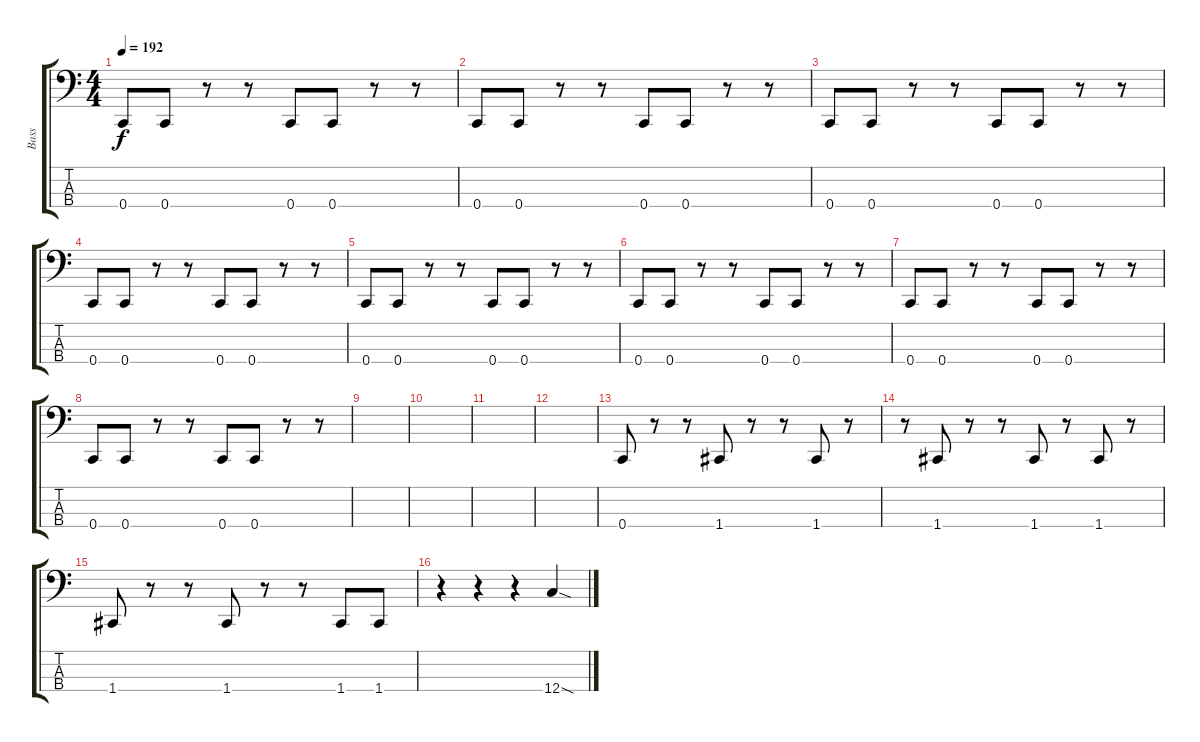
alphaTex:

\track ("Bass" "Bass") {instrument electricbassfinger}
\staff {score tabs}
\tuning (F2 C2 G1 C1) {hide}
\ts (4 4)
\tempo 192
\clef f4
\ks c
0.4.8{dy f} 0.4.8 r.8 r.8 0.4.8 0.4.8 r.8 r.8 |
0.4.8 0.4.8 r.8 r.8 0.4.8 0.4.8 r.8 r.8 |
0.4.8 0.4.8 r.8 r.8 0.4.8 0.4.8 r.8 r.8 |
0.4.8 0.4.8 r.8 r.8 0.4.8 0.4.8 r.8 r.8 |
0.4.8 0.4.8 r.8 r.8 0.4.8 0.4.8 r.8 r.8 |
0.4.8 0.4.8 r.8 r.8 0.4.8 0.4.8 r.8 r.8 |
0.4.8 0.4.8 r.8 r.8 0.4.8 0.4.8 r.8 r.8 |
0.4.8 0.4.8 r.8 r.8 0.4.8 0.4.8 r.8 r.8 |
|
|
|
|
0.4.8 r.8 r.8 1.4.8 r.8 r.8 1.4.8 r.8 |
r.8 1.4.8 r.8 r.8 1.4.8 r.8 1.4.8 r.8 |
1.4.8 r.8 r.8 1.4.8 r.8 r.8 1.4.8 1.4.8 |
r.4 r.4 r.4 12.4{sod}.4
